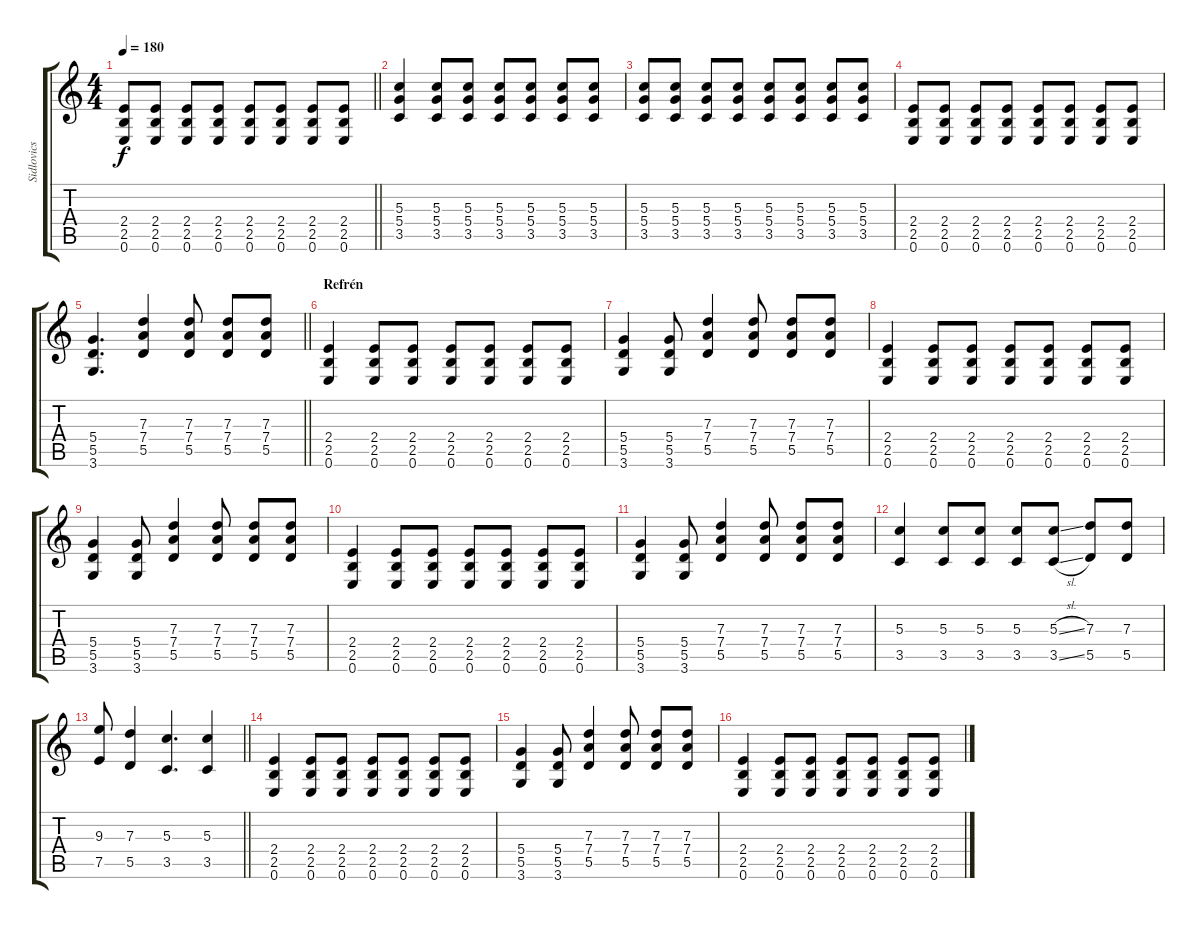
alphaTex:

\track ("Sidlovics Sidi Gábor - Szóló Gitár" "Sidlovics ") {instrument distortionguitar}
\staff {score tabs}
\tuning (E4 B3 G3 D3 A2 E2) {hide}
\ts (4 4)
\tempo 180
\clef g2
\barLineRight lightlight
\ks c
(2.4 2.5 0.6).8{dy f} (2.4 2.5 0.6).8 (2.4 2.5 0.6).8 (2.4 2.5 0.6).8 (2.4 2.5 0.6).8 (2.4 2.5 0.6).8 (2.4 2.5 0.6).8 (2.4 2.5 0.6).8 |
(5.3 5.4 3.5).4 (5.3 5.4 3.5).8 (5.3 5.4 3.5).8 (5.3 5.4 3.5).8 (5.3 5.4 3.5).8 (5.3 5.4 3.5).8 (5.3 5.4 3.5).8 |
(5.3 5.4 3.5).8 (5.3 5.4 3.5).8 (5.3 5.4 3.5).8 (5.3 5.4 3.5).8 (5.3 5.4 3.5).8 (5.3 5.4 3.5).8 (5.3 5.4 3.5).8 (5.3 5.4 3.5).8 |
(2.4 2.5 0.6).8 (2.4 2.5 0.6).8 (2.4 2.5 0.6).8 (2.4 2.5 0.6).8 (2.4 2.5 0.6).8 (2.4 2.5 0.6).8 (2.4 2.5 0.6).8 (2.4 2.5 0.6).8 |
\barLineRight lightlight
(5.4 5.5 3.6).4{d} (7.3 7.4 5.5).4 (7.3 7.4 5.5).8 (7.3 7.4 5.5).8 (7.3 7.4 5.5).8 |
\section ("" "Refrén")
(2.4 2.5 0.6).4 (2.4 2.5 0.6).8 (2.4 2.5 0.6).8 (2.4 2.5 0.6).8 (2.4 2.5 0.6).8 (2.4 2.5 0.6).8 (2.4 2.5 0.6).8 |
(5.4 5.5 3.6).4 (5.4 5.5 3.6).8 (7.3 7.4 5.5).4 (7.3 7.4 5.5).8 (7.3 7.4 5.5).8 (7.3 7.4 5.5).8 |
(2.4 2.5 0.6).4 (2.4 2.5 0.6).8 (2.4 2.5 0.6).8 (2.4 2.5 0.6).8 (2.4 2.5 0.6).8 (2.4 2.5 0.6).8 (2.4 2.5 0.6).8 |
(5.4 5.5 3.6).4 (5.4 5.5 3.6).8 (7.3 7.4 5.5).4 (7.3 7.4 5.5).8 (7.3 7.4 5.5).8 (7.3 7.4 5.5).8 |
(2.4 2.5 0.6).4 (2.4 2.5 0.6).8 (2.4 2.5 0.6).8 (2.4 2.5 0.6).8 (2.4 2.5 0.6).8 (2.4 2.5 0.6).8 (2.4 2.5 0.6).8 |
(5.4 5.5 3.6).4 (5.4 5.5 3.6).8 (7.3 7.4 5.5).4 (7.3 7.4 5.5).8 (7.3 7.4 5.5).8 (7.3 7.4 5.5).8 |
(5.3 3.5).4 (5.3 3.5).8 (5.3 3.5).8 (5.3 3.5).8 (5.3{sl} 3.5{sl}).8 (7.3 5.5).8 (7.3 5.5).8 |
\barLineRight lightlight
(9.3 7.5).8 (7.3 5.5).4 (5.3 3.5).4{d} (5.3 3.5).4 |
(2.4 2.5 0.6).4 (2.4 2.5 0.6).8 (2.4 2.5 0.6).8 (2.4 2.5 0.6).8 (2.4 2.5 0.6).8 (2.4 2.5 0.6).8 (2.4 2.5 0.6).8 |
(5.4 5.5 3.6).4 (5.4 5.5 3.6).8 (7.3 7.4 5.5).4 (7.3 7.4 5.5).8 (7.3 7.4 5.5).8 (7.3 7.4 5.5).8 |
(2.4 2.5 0.6).4 (2.4 2.5 0.6).8 (2.4 2.5 0.6).8 (2.4 2.5 0.6).8 (2.4 2.5 0.6).8 (2.4 2.5 0.6).8 (2.4 2.5 0.6).8
